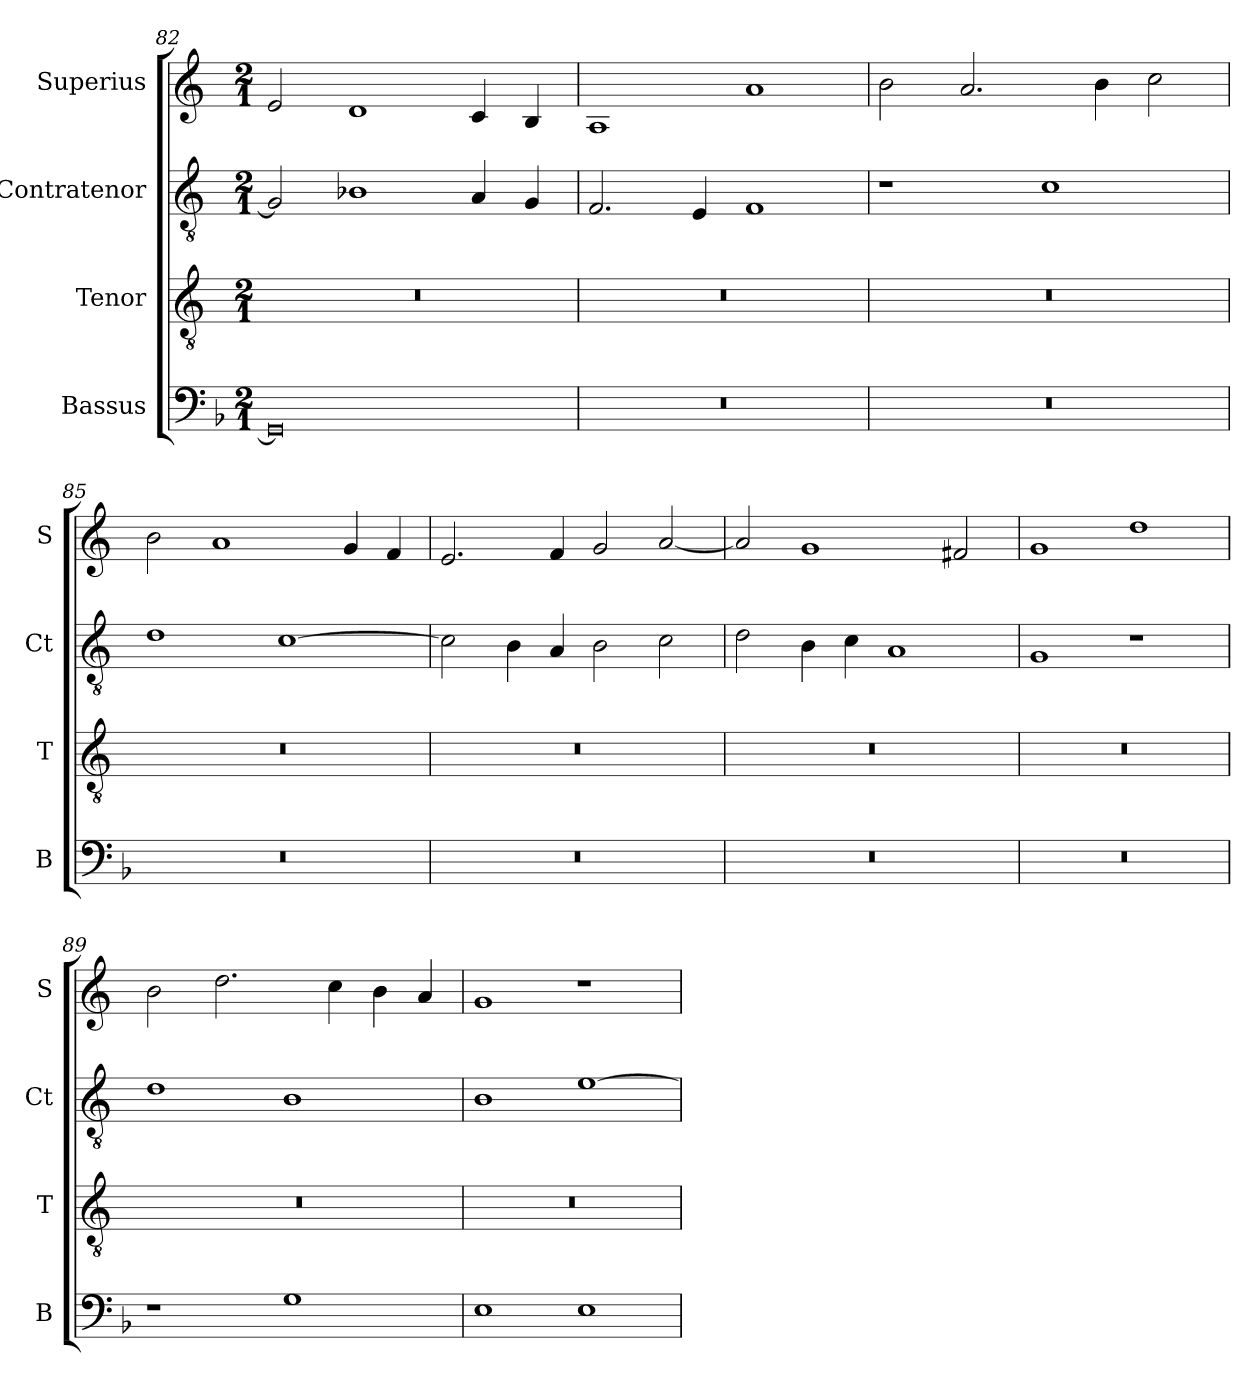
**kern	**kern	**kern	**kern
*part4	*part3	*part2	*part1
*staff4	*staff3	*staff2	*staff1
*I"Bassus	*I"Tenor	*I"Contratenor	*I"Superius
*I'B	*I'T	*I'Ct	*I'S
*clefF4	*clefGv2	*clefGv2	*clefG2
*k[b-]	*k[]	*k[]	*k[]
*M2/1	*M2/1	*M2/1	*M2/1
=82	=82	=82	=82
0GG]	0r	2G/]	2e/
.	.	1B-X	1d
.	.	4A/	4c/
.	.	4G/	4B/
=83	=83	=83	=83
0r	0r	2.F/	1A
.	.	4E/	.
.	.	1F	1a
=84	=84	=84	=84
0r	0r	1r	2b\
.	.	.	2.a/
.	.	1c	.
.	.	.	4b\
.	.	.	2cc\
=85	=85	=85	=85
0r	0r	1d	2b\
.	.	.	1a
.	.	[1c	.
.	.	.	4g/
.	.	.	4f/
=86	=86	=86	=86
0r	0r	2c\]	2.e/
.	.	4B\	.
.	.	4A/	4f/
.	.	2B\	2g/
.	.	2c\	[2a/
=87	=87	=87	=87
0r	0r	2d\	2a/]
.	.	4B\	1g
.	.	4c\	.
.	.	1A	.
.	.	.	2f#X/
=88	=88	=88	=88
0r	0r	1G	1g
.	.	1r	1dd
=89	=89	=89	=89
1r	0r	1d	2b\
.	.	.	2.dd\
1G	.	1B	.
.	.	.	4cc\
.	.	.	4b\
.	.	.	4a/
=90	=90	=90	=90
1E	0r	1B	1g
1E	.	[1e	1r
=	=	=	=
*-	*-	*-	*-
